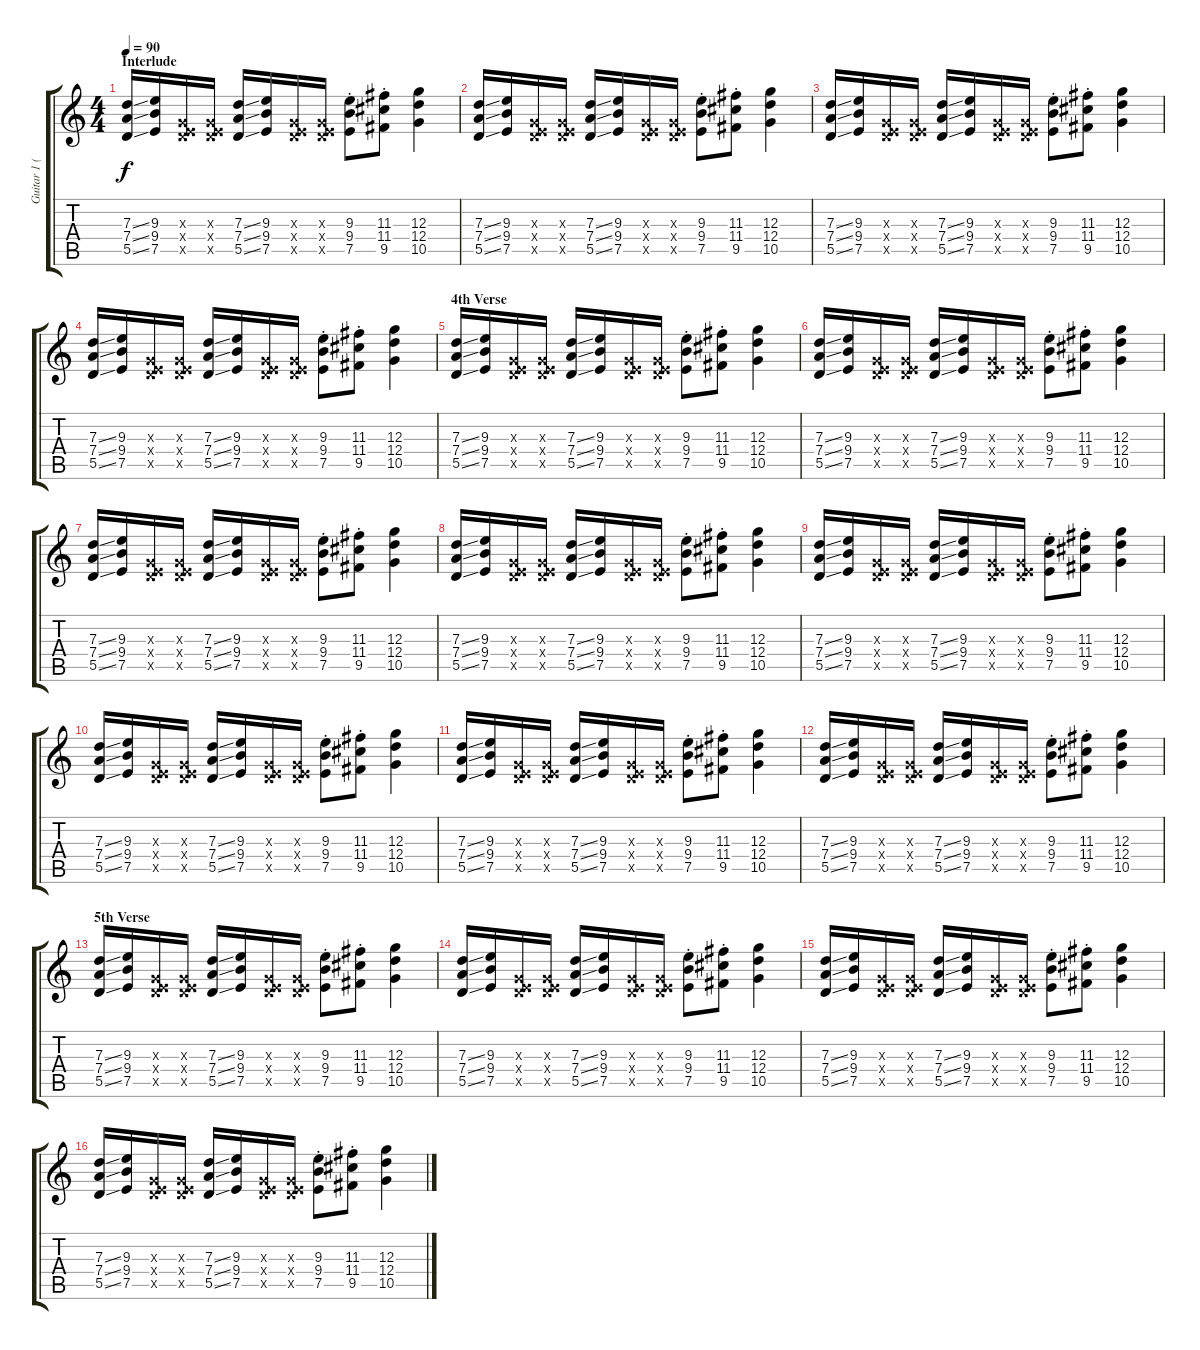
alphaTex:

\track ("Guitar 1 (Dave)" "Guitar 1 (") {instrument overdrivenguitar}
\staff {score tabs}
\tuning (E4 B3 G3 D3 A2 E2) {hide}
\ts (4 4)
\section ("" "Interlude")
\tempo 90
\clef g2
\ks c
(7.3{ss} 7.4{ss} 5.5{ss}).16{dy f} (9.3 9.4 7.5).16 (0.3{x} 0.4{x} 7.5{x}).16 (0.3{x} 0.4{x} 7.5{x}).16 (7.3{ss} 7.4{ss} 5.5{ss}).16 (9.3 9.4 7.5).16 (0.3{x} 0.4{x} 7.5{x}).16 (0.3{x} 0.4{x} 7.5{x}).16 (9.3{st} 9.4{st} 7.5{st}).8 (11.3{st} 11.4{st} 9.5{st}).8 (12.3 12.4 10.5).4 |
(7.3{ss} 7.4{ss} 5.5{ss}).16 (9.3 9.4 7.5).16 (0.3{x} 0.4{x} 7.5{x}).16 (0.3{x} 0.4{x} 7.5{x}).16 (7.3{ss} 7.4{ss} 5.5{ss}).16 (9.3 9.4 7.5).16 (0.3{x} 0.4{x} 7.5{x}).16 (0.3{x} 0.4{x} 7.5{x}).16 (9.3{st} 9.4{st} 7.5{st}).8 (11.3{st} 11.4{st} 9.5{st}).8 (12.3 12.4 10.5).4 |
(7.3{ss} 7.4{ss} 5.5{ss}).16 (9.3 9.4 7.5).16 (0.3{x} 0.4{x} 7.5{x}).16 (0.3{x} 0.4{x} 7.5{x}).16 (7.3{ss} 7.4{ss} 5.5{ss}).16 (9.3 9.4 7.5).16 (0.3{x} 0.4{x} 7.5{x}).16 (0.3{x} 0.4{x} 7.5{x}).16 (9.3{st} 9.4{st} 7.5{st}).8 (11.3{st} 11.4{st} 9.5{st}).8 (12.3 12.4 10.5).4 |
(7.3{ss} 7.4{ss} 5.5{ss}).16 (9.3 9.4 7.5).16 (0.3{x} 0.4{x} 7.5{x}).16 (0.3{x} 0.4{x} 7.5{x}).16 (7.3{ss} 7.4{ss} 5.5{ss}).16 (9.3 9.4 7.5).16 (0.3{x} 0.4{x} 7.5{x}).16 (0.3{x} 0.4{x} 7.5{x}).16 (9.3{st} 9.4{st} 7.5{st}).8 (11.3{st} 11.4{st} 9.5{st}).8 (12.3 12.4 10.5).4 |
\section ("" "4th Verse")
(7.3{ss} 7.4{ss} 5.5{ss}).16 (9.3 9.4 7.5).16 (0.3{x} 0.4{x} 7.5{x}).16 (0.3{x} 0.4{x} 7.5{x}).16 (7.3{ss} 7.4{ss} 5.5{ss}).16 (9.3 9.4 7.5).16 (0.3{x} 0.4{x} 7.5{x}).16 (0.3{x} 0.4{x} 7.5{x}).16 (9.3{st} 9.4{st} 7.5{st}).8 (11.3{st} 11.4{st} 9.5{st}).8 (12.3 12.4 10.5).4 |
(7.3{ss} 7.4{ss} 5.5{ss}).16 (9.3 9.4 7.5).16 (0.3{x} 0.4{x} 7.5{x}).16 (0.3{x} 0.4{x} 7.5{x}).16 (7.3{ss} 7.4{ss} 5.5{ss}).16 (9.3 9.4 7.5).16 (0.3{x} 0.4{x} 7.5{x}).16 (0.3{x} 0.4{x} 7.5{x}).16 (9.3{st} 9.4{st} 7.5{st}).8 (11.3{st} 11.4{st} 9.5{st}).8 (12.3 12.4 10.5).4 |
(7.3{ss} 7.4{ss} 5.5{ss}).16 (9.3 9.4 7.5).16 (0.3{x} 0.4{x} 7.5{x}).16 (0.3{x} 0.4{x} 7.5{x}).16 (7.3{ss} 7.4{ss} 5.5{ss}).16 (9.3 9.4 7.5).16 (0.3{x} 0.4{x} 7.5{x}).16 (0.3{x} 0.4{x} 7.5{x}).16 (9.3{st} 9.4{st} 7.5{st}).8 (11.3{st} 11.4{st} 9.5{st}).8 (12.3 12.4 10.5).4 |
(7.3{ss} 7.4{ss} 5.5{ss}).16 (9.3 9.4 7.5).16 (0.3{x} 0.4{x} 7.5{x}).16 (0.3{x} 0.4{x} 7.5{x}).16 (7.3{ss} 7.4{ss} 5.5{ss}).16 (9.3 9.4 7.5).16 (0.3{x} 0.4{x} 7.5{x}).16 (0.3{x} 0.4{x} 7.5{x}).16 (9.3{st} 9.4{st} 7.5{st}).8 (11.3{st} 11.4{st} 9.5{st}).8 (12.3 12.4 10.5).4 |
(7.3{ss} 7.4{ss} 5.5{ss}).16 (9.3 9.4 7.5).16 (0.3{x} 0.4{x} 7.5{x}).16 (0.3{x} 0.4{x} 7.5{x}).16 (7.3{ss} 7.4{ss} 5.5{ss}).16 (9.3 9.4 7.5).16 (0.3{x} 0.4{x} 7.5{x}).16 (0.3{x} 0.4{x} 7.5{x}).16 (9.3{st} 9.4{st} 7.5{st}).8 (11.3{st} 11.4{st} 9.5{st}).8 (12.3 12.4 10.5).4 |
(7.3{ss} 7.4{ss} 5.5{ss}).16 (9.3 9.4 7.5).16 (0.3{x} 0.4{x} 7.5{x}).16 (0.3{x} 0.4{x} 7.5{x}).16 (7.3{ss} 7.4{ss} 5.5{ss}).16 (9.3 9.4 7.5).16 (0.3{x} 0.4{x} 7.5{x}).16 (0.3{x} 0.4{x} 7.5{x}).16 (9.3{st} 9.4{st} 7.5{st}).8 (11.3{st} 11.4{st} 9.5{st}).8 (12.3 12.4 10.5).4 |
(7.3{ss} 7.4{ss} 5.5{ss}).16 (9.3 9.4 7.5).16 (0.3{x} 0.4{x} 7.5{x}).16 (0.3{x} 0.4{x} 7.5{x}).16 (7.3{ss} 7.4{ss} 5.5{ss}).16 (9.3 9.4 7.5).16 (0.3{x} 0.4{x} 7.5{x}).16 (0.3{x} 0.4{x} 7.5{x}).16 (9.3{st} 9.4{st} 7.5{st}).8 (11.3{st} 11.4{st} 9.5{st}).8 (12.3 12.4 10.5).4 |
(7.3{ss} 7.4{ss} 5.5{ss}).16 (9.3 9.4 7.5).16 (0.3{x} 0.4{x} 7.5{x}).16 (0.3{x} 0.4{x} 7.5{x}).16 (7.3{ss} 7.4{ss} 5.5{ss}).16 (9.3 9.4 7.5).16 (0.3{x} 0.4{x} 7.5{x}).16 (0.3{x} 0.4{x} 7.5{x}).16 (9.3{st} 9.4{st} 7.5{st}).8 (11.3{st} 11.4{st} 9.5{st}).8 (12.3 12.4 10.5).4 |
\section ("" "5th Verse")
(7.3{ss} 7.4{ss} 5.5{ss}).16 (9.3 9.4 7.5).16 (0.3{x} 0.4{x} 7.5{x}).16 (0.3{x} 0.4{x} 7.5{x}).16 (7.3{ss} 7.4{ss} 5.5{ss}).16 (9.3 9.4 7.5).16 (0.3{x} 0.4{x} 7.5{x}).16 (0.3{x} 0.4{x} 7.5{x}).16 (9.3{st} 9.4{st} 7.5{st}).8 (11.3{st} 11.4{st} 9.5{st}).8 (12.3 12.4 10.5).4 |
(7.3{ss} 7.4{ss} 5.5{ss}).16 (9.3 9.4 7.5).16 (0.3{x} 0.4{x} 7.5{x}).16 (0.3{x} 0.4{x} 7.5{x}).16 (7.3{ss} 7.4{ss} 5.5{ss}).16 (9.3 9.4 7.5).16 (0.3{x} 0.4{x} 7.5{x}).16 (0.3{x} 0.4{x} 7.5{x}).16 (9.3{st} 9.4{st} 7.5{st}).8 (11.3{st} 11.4{st} 9.5{st}).8 (12.3 12.4 10.5).4 |
(7.3{ss} 7.4{ss} 5.5{ss}).16 (9.3 9.4 7.5).16 (0.3{x} 0.4{x} 7.5{x}).16 (0.3{x} 0.4{x} 7.5{x}).16 (7.3{ss} 7.4{ss} 5.5{ss}).16 (9.3 9.4 7.5).16 (0.3{x} 0.4{x} 7.5{x}).16 (0.3{x} 0.4{x} 7.5{x}).16 (9.3{st} 9.4{st} 7.5{st}).8 (11.3{st} 11.4{st} 9.5{st}).8 (12.3 12.4 10.5).4 |
(7.3{ss} 7.4{ss} 5.5{ss}).16 (9.3 9.4 7.5).16 (0.3{x} 0.4{x} 7.5{x}).16 (0.3{x} 0.4{x} 7.5{x}).16 (7.3{ss} 7.4{ss} 5.5{ss}).16 (9.3 9.4 7.5).16 (0.3{x} 0.4{x} 7.5{x}).16 (0.3{x} 0.4{x} 7.5{x}).16 (9.3{st} 9.4{st} 7.5{st}).8 (11.3{st} 11.4{st} 9.5{st}).8 (12.3 12.4 10.5).4
